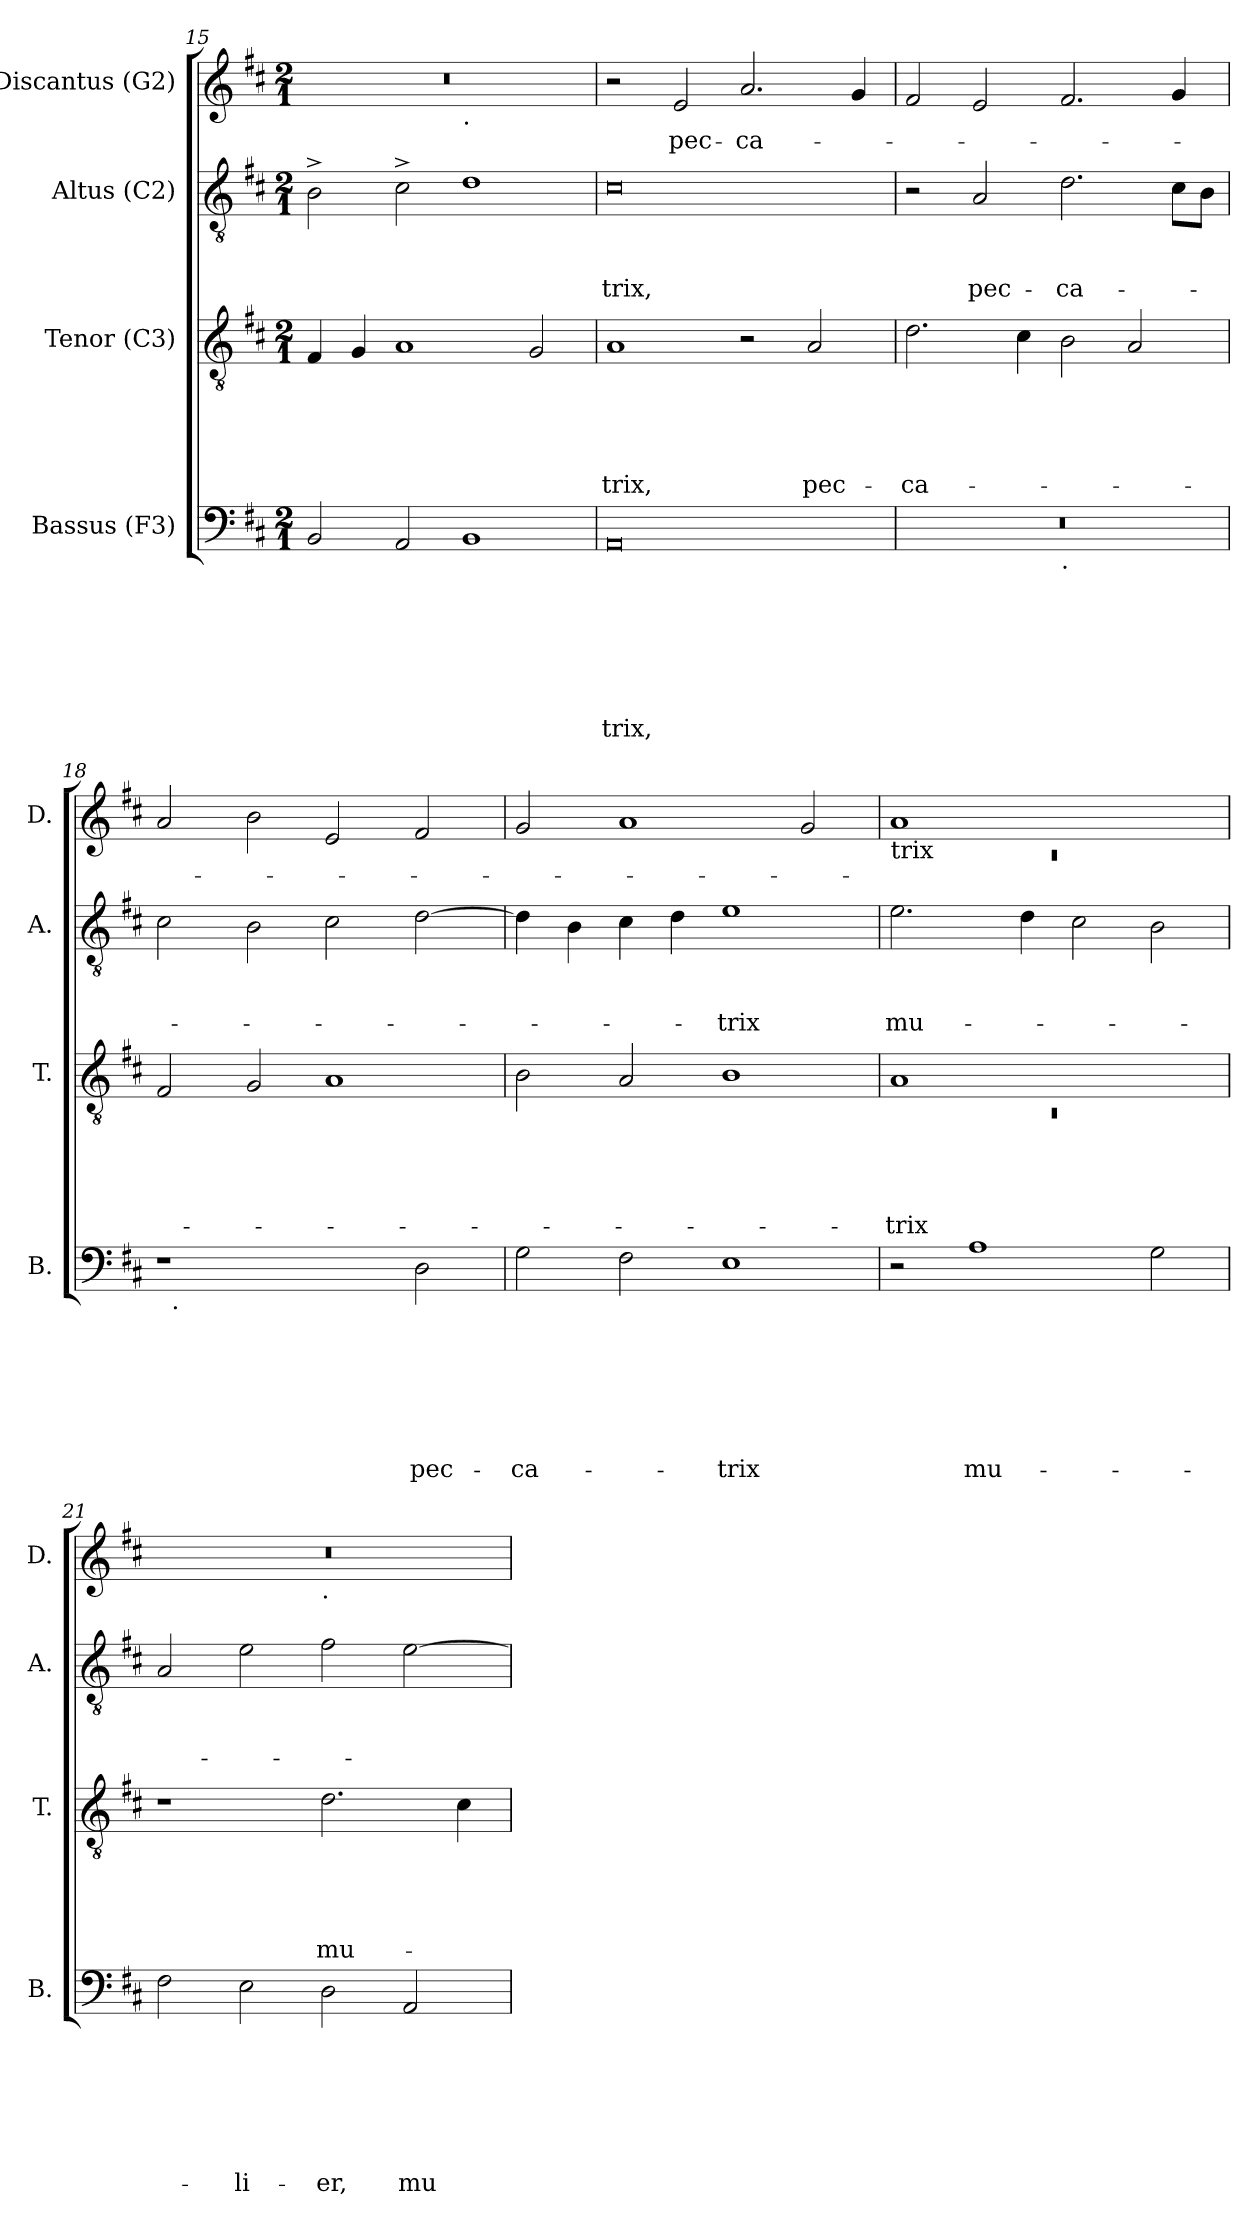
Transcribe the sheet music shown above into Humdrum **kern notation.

**kern	**text	**text	**text	**text	**text	**text	**text	**kern	**text	**text	**text	**text	**text	**kern	**text	**text	**text	**kern	**text
*part4	*part4	*part4	*part4	*part4	*part4	*part4	*part4	*part3	*part3	*part3	*part3	*part3	*part3	*part2	*part2	*part2	*part2	*part1	*part1
*staff4	*staff4	*staff4	*staff4	*staff4	*staff4	*staff4	*staff4	*staff3	*staff3	*staff3	*staff3	*staff3	*staff3	*staff2	*staff2	*staff2	*staff2	*staff1	*staff1
*I"Bassus (F3)	*	*	*	*	*	*	*	*I"Tenor (C3)	*	*	*	*	*	*I"Altus (C2)	*	*	*	*I"Discantus (G2)	*
*I'B.	*	*	*	*	*	*	*	*I'T.	*	*	*	*	*	*I'A.	*	*	*	*I'D.	*
!!LO:LB:g=z
*clefF4	*	*	*	*	*	*	*	*clefGv2	*	*	*	*	*	*clefGv2	*	*	*	*clefG2	*
*k[f#c#]	*	*	*	*	*	*	*	*k[f#c#]	*	*	*	*	*	*k[f#c#]	*	*	*	*k[f#c#]	*
*D:	*	*	*	*	*	*	*	*D:	*	*	*	*	*	*D:	*	*	*	*D:	*
*M2/1	*	*	*	*	*	*	*	*M2/1	*	*	*	*	*	*M2/1	*	*	*	*M2/1	*
=15	=15	=15	=15	=15	=15	=15	=15	=15	=15	=15	=15	=15	=15	=15	=15	=15	=15	=15	=15
*	*	*	*	*	*	*	*	*	*	*	*	*	*	*	*	*	*	*^	*
2BB/	.	.	.	.	.	.	.	4F#/	.	.	.	.	.	2B^>\	.	.	.	0r	1ryy	.
.	.	.	.	.	.	.	.	4G/	.	.	.	.	.	.	.	.	.	.	.	.
2AA/	.	.	.	.	.	.	.	1A	.	.	.	.	.	2c#^>\	.	.	.	.	.	.
!	!	!	!	!	!	!	!	!	!	!	!	!	!	!	!	!	!	!	!LO:TX:b:t=.	!
1BB	.	.	.	.	.	.	.	.	.	.	.	.	.	1d	.	.	.	.	1ryy	.
.	.	.	.	.	.	.	.	2G/	.	.	.	.	.	.	.	.	.	.	.	.
=16	=16	=16	=16	=16	=16	=16	=16	=16	=16	=16	=16	=16	=16	=16	=16	=16	=16	=16	=16	=16
!	!	!	!	!	!	!	!LO:LY:b	!	!	!	!	!	!LO:LY:b	!	!	!	!LO:LY:b	!	!	!
*	*	*	*	*	*	*	*	*	*	*	*	*	*	*	*	*	*	*v	*v	*
0AA	.	.	.	.	.	.	-trix,	1A	.	.	.	.	-trix,	0c#	.	.	-trix,	2r	.
!	!	!	!	!	!	!	!	!	!	!	!	!	!	!	!	!	!	!	!LO:LY:b
.	.	.	.	.	.	.	.	.	.	.	.	.	.	.	.	.	.	2e/	pec-
!	!	!	!	!	!	!	!	!	!	!	!	!	!	!	!	!	!	!	!LO:LY:b
.	.	.	.	.	.	.	.	2r	.	.	.	.	.	.	.	.	.	2.a/	-ca-
!	!	!	!	!	!	!	!	!	!	!	!	!	!LO:LY:b	!	!	!	!	!	!
.	.	.	.	.	.	.	.	2A/	.	.	.	.	pec-	.	.	.	.	.	.
.	.	.	.	.	.	.	.	.	.	.	.	.	.	.	.	.	.	4g/	.
=17	=17	=17	=17	=17	=17	=17	=17	=17	=17	=17	=17	=17	=17	=17	=17	=17	=17	=17	=17
!	!	!	!	!	!	!	!	!	!	!	!	!	!LO:LY:b	!	!	!	!	!	!
*^	*	*	*	*	*	*	*	*	*	*	*	*	*	*	*	*	*	*	*
0r	1ryy	.	.	.	.	.	.	.	2.d\	.	.	.	.	-ca-	2r	.	.	.	2f#/	.
!	!	!	!	!	!	!	!	!	!	!	!	!	!	!	!	!	!	!LO:LY:b	!	!
.	.	.	.	.	.	.	.	.	.	.	.	.	.	.	2A/	.	.	pec-	2e/	.
.	.	.	.	.	.	.	.	.	4c#\	.	.	.	.	.	.	.	.	.	.	.
!	!LO:TX:b:t=.	!	!	!	!	!	!	!	!	!	!	!	!	!	!	!	!	!	!	!
!	!	!	!	!	!	!	!	!	!	!	!	!	!	!	!	!	!	!LO:LY:b	!	!
.	1ryy	.	.	.	.	.	.	.	2B\	.	.	.	.	.	2.d\	.	.	-ca-	2.f#/	.
.	.	.	.	.	.	.	.	.	2A/	.	.	.	.	.	.	.	.	.	.	.
.	.	.	.	.	.	.	.	.	.	.	.	.	.	.	8c#\L	.	.	.	4g/	.
.	.	.	.	.	.	.	.	.	.	.	.	.	.	.	8B\J	.	.	.	.	.
=18	=18	=18	=18	=18	=18	=18	=18	=18	=18	=18	=18	=18	=18	=18	=18	=18	=18	=18	=18	=18
1r	32ryy	.	.	.	.	.	.	.	2F#/	.	.	.	.	.	2c#\	.	.	.	2a/	.
!	!LO:TX:b:t=.	!	!	!	!	!	!	!	!	!	!	!	!	!	!	!	!	!	!	!
.	1ryy	.	.	.	.	.	.	.	.	.	.	.	.	.	.	.	.	.	.	.
.	.	.	.	.	.	.	.	.	2G/	.	.	.	.	.	2B\	.	.	.	2b\	.
2ryy	.	.	.	.	.	.	.	.	1A	.	.	.	.	.	2c#\	.	.	.	2e/	.
.	2ryy	.	.	.	.	.	.	.	.	.	.	.	.	.	.	.	.	.	.	.
!	!	!	!	!	!	!	!	!LO:LY:b	!	!	!	!	!	!	!	!	!	!	!	!
2D\	.	.	.	.	.	.	.	pec-	.	.	.	.	.	.	[>2d\	.	.	.	2f#/	.
.	4...ryy	.	.	.	.	.	.	.	.	.	.	.	.	.	.	.	.	.	.	.
=19	=19	=19	=19	=19	=19	=19	=19	=19	=19	=19	=19	=19	=19	=19	=19	=19	=19	=19	=19	=19
!	!	!	!	!	!	!	!	!LO:LY:b	!	!	!	!	!	!	!	!	!	!	!	!
*v	*v	*	*	*	*	*	*	*	*	*	*	*	*	*	*	*	*	*	*	*
2G\	.	.	.	.	.	.	-ca-	2B\	.	.	.	.	.	4d\]	.	.	.	2g/	.
.	.	.	.	.	.	.	.	.	.	.	.	.	.	4B\	.	.	.	.	.
2F#\	.	.	.	.	.	.	.	2A/	.	.	.	.	.	4c#\	.	.	.	1a	.
.	.	.	.	.	.	.	.	.	.	.	.	.	.	4d\	.	.	.	.	.
!	!	!	!	!	!	!	!LO:LY:b	!	!	!	!	!	!	!	!	!	!LO:LY:b	!	!
1E	.	.	.	.	.	.	-trix	1B	.	.	.	.	.	1e	.	.	-trix	.	.
.	.	.	.	.	.	.	.	.	.	.	.	.	.	.	.	.	.	2g/	.
!!LO:PB:g=z
=20	=20	=20	=20	=20	=20	=20	=20	=20	=20	=20	=20	=20	=20	=20	=20	=20	=20	=20	=20
*	*	*	*	*	*	*	*	*^	*	*	*	*	*	*	*	*	*	*^	*
!	!	!	!	!	!	!	!	!	!	!	!	!	!	!	!	!	!	!	!LO:TX:b:t=trix	!	!
!	!	!	!	!	!	!	!	!	!LO:N:vis=1	!	!	!	!	!LO:LY:b	!	!	!	!LO:LY:b	!	!LO:N:vis=1	!
2r	.	.	.	.	.	.	.	1A	0rC	.	.	.	.	-trix	2.e\	.	.	mu-	1a	0rc	.
!	!	!	!	!	!	!	!LO:LY:b	!	!	!	!	!	!	!	!	!	!	!	!	!	!
1A	.	.	.	.	.	.	mu-	.	.	.	.	.	.	.	.	.	.	.	.	.	.
.	.	.	.	.	.	.	.	.	.	.	.	.	.	.	4d\	.	.	.	.	.	.
.	.	.	.	.	.	.	.	1ryy	.	.	.	.	.	.	2c#\	.	.	.	1ryy	.	.
2G\	.	.	.	.	.	.	.	.	.	.	.	.	.	.	2B\	.	.	.	.	.	.
*	*	*	*	*	*	*	*	*v	*v	*	*	*	*	*	*	*	*	*	*	*	*
=21	=21	=21	=21	=21	=21	=21	=21	=21	=21	=21	=21	=21	=21	=21	=21	=21	=21	=21	=21	=21
2F#\	.	.	.	.	.	.	.	1r	.	.	.	.	.	2A/	.	.	.	0r	1ryy	.
!	!	!	!	!	!	!	!LO:LY:b	!	!	!	!	!	!	!	!	!	!	!	!	!
2E\	.	.	.	.	.	.	-li-	.	.	.	.	.	.	2e\	.	.	.	.	.	.
!	!	!	!	!	!	!	!	!	!	!	!	!	!	!	!	!	!	!	!LO:TX:b:t=.	!
!	!	!	!	!	!	!	!LO:LY:b	!	!	!	!	!	!LO:LY:b	!	!	!	!	!	!	!
2D\	.	.	.	.	.	.	-er,	2.d\	.	.	.	.	mu-	2f#\	.	.	.	.	1ryy	.
!	!	!	!	!	!	!	!LO:LY:b	!	!	!	!	!	!	!	!	!	!	!	!	!
2AA/	.	.	.	.	.	.	mu-	.	.	.	.	.	.	[>2e\	.	.	.	.	.	.
.	.	.	.	.	.	.	.	4c#\	.	.	.	.	.	.	.	.	.	.	.	.
*	*	*	*	*	*	*	*	*	*	*	*	*	*	*	*	*	*	*v	*v	*
=	=	=	=	=	=	=	=	=	=	=	=	=	=	=	=	=	=	=	=
*-	*-	*-	*-	*-	*-	*-	*-	*-	*-	*-	*-	*-	*-	*-	*-	*-	*-	*-	*-
